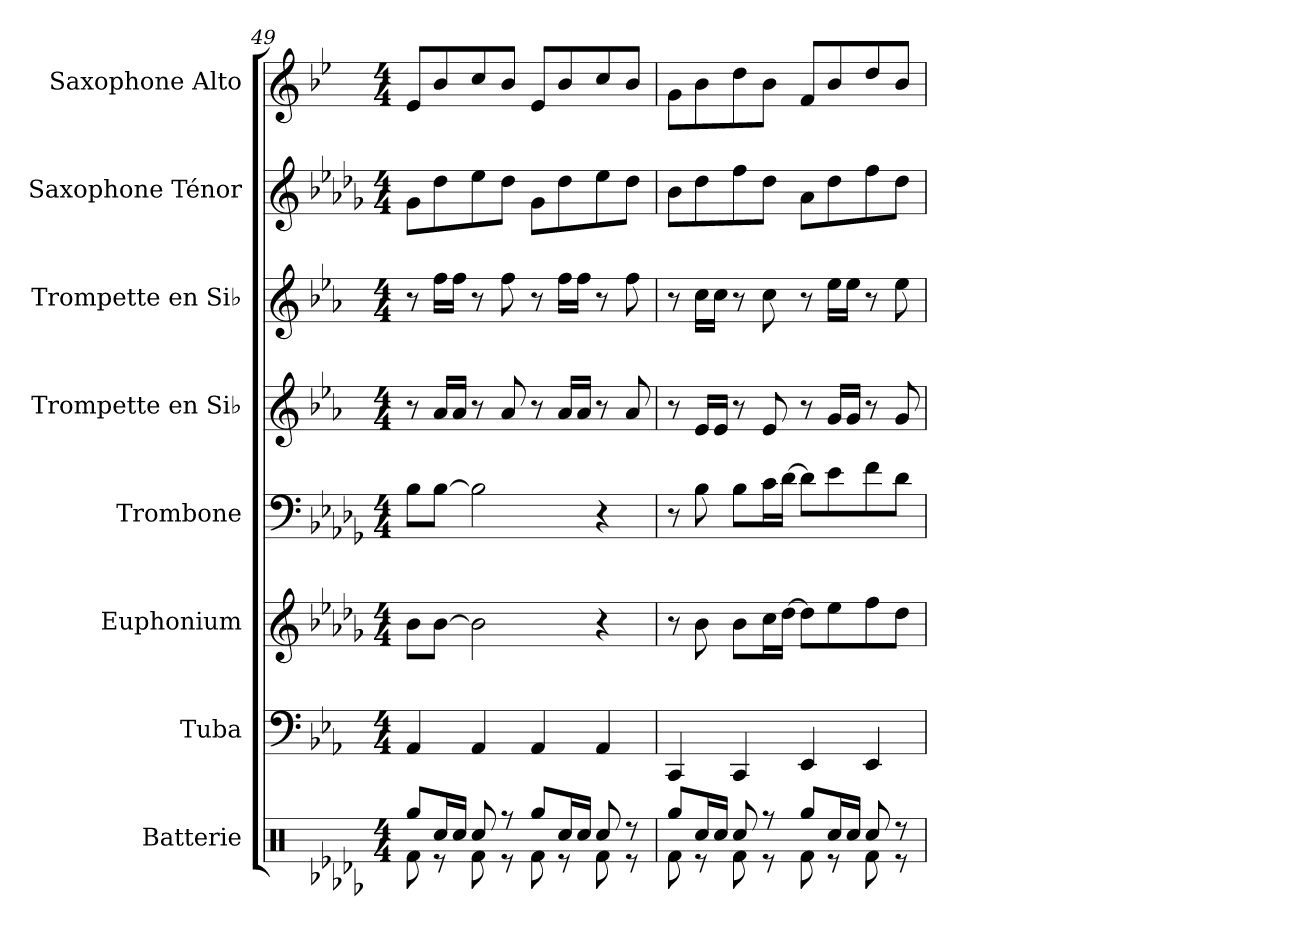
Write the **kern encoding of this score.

**kern	**kern	**kern	**kern	**kern	**kern	**kern	**kern
*part8	*part7	*part6	*part5	*part4	*part3	*part2	*part1
*staff8	*staff7	*staff6	*staff5	*staff4	*staff3	*staff2	*staff1
*I"Batterie	*I"Tuba	*I"Euphonium	*I"Trombone	*I"Trompette en Si♭	*I"Trompette en Si♭	*I"Saxophone Ténor	*I"Saxophone Alto
*I'Bat.	*I'Tba.	*I'Euph.	*I'Tbn.	*I'Tromp. Si♭	*I'Tromp. Si♭	*I'Sax. T.	*I'Sax. A.
*clefX	*clefF4	*clefG2	*clefF4	*clefG2	*clefG2	*clefG2	*clefG2
*	*ITrd1c2	*ITrd8c14	*	*ITrd1c2	*ITrd1c2	*ITrd8c14	*ITrd5c9
*k[b-e-a-d-g-]	*k[b-e-a-d-g-]	*k[b-e-a-d-g-]	*k[b-e-a-d-g-]	*k[b-e-a-d-g-]	*k[b-e-a-d-g-]	*k[b-e-a-d-g-]	*k[b-e-a-d-g-]
*M4/4	*M4/4	*M4/4	*M4/4	*M4/4	*M4/4	*M4/4	*M4/4
=49	=49	=49	=49	=49	=49	=49	=49
*^	*	*	*	*	*	*	*
8Rgg/L	8Rf\	4GG-/	8B-\L	8B-\L	8r	8r	8G-\L	8G-/L
16Rcc/L	8r	.	[8B-\J	[8B-\J	16g-/LL	16ee-\LL	8d-\	8d-/
16Rcc/JJ	.	.	.	.	16g-/JJ	16ee-\JJ	.	.
8Rcc/	8Rf\	4GG-/	2B-\]	2B-\]	8r	8r	8e-\	8e-/
8r	8r	.	.	.	8g-/	8ee-\	8d-\J	8d-/J
8Rgg/L	8Rf\	4GG-/	.	.	8r	8r	8G-\L	8G-/L
16Rcc/L	8r	.	.	.	16g-/LL	16ee-\LL	8d-\	8d-/
16Rcc/JJ	.	.	.	.	16g-/JJ	16ee-\JJ	.	.
8Rcc/	8Rf\	4GG-/	4r	4r	8r	8r	8e-\	8e-/
8r	8r	.	.	.	8g-/	8ee-\	8d-\J	8d-/J
!!LO:PB:g=z
=50	=50	=50	=50	=50	=50	=50	=50	=50
8Rgg/L	8Rf\	4BBB-/	8r	8r	8r	8r	8B-\L	8B-\L
16Rcc/L	8r	.	8B-\	8B-\	16d-/LL	16b-\LL	8d-\	8d-\
16Rcc/JJ	.	.	.	.	16d-/JJ	16b-\JJ	.	.
8Rcc/	8Rf\	4BBB-/	8B-\L	8B-\L	8r	8r	8f\	8f\
8r	8r	.	16c\L	16c\L	8d-/	8b-\	8d-\J	8d-\J
.	.	.	[16d-\JJ	[16d-\JJ	.	.	.	.
8Rgg/L	8Rf\	4DD-/	8d-\L]	8d-\L]	8r	8r	8A-\L	8A-/L
16Rcc/L	8r	.	8e-\	8e-\	16f/LL	16dd-\LL	8d-\	8d-/
16Rcc/JJ	.	.	.	.	16f/JJ	16dd-\JJ	.	.
8Rcc/	8Rf\	4DD-/	8f\	8f\	8r	8r	8f\	8f/
8r	8r	.	8d-\J	8d-\J	8f/	8dd-\	8d-\J	8d-/J
*v	*v	*	*	*	*	*	*	*
=	=	=	=	=	=	=	=
*-	*-	*-	*-	*-	*-	*-	*-
